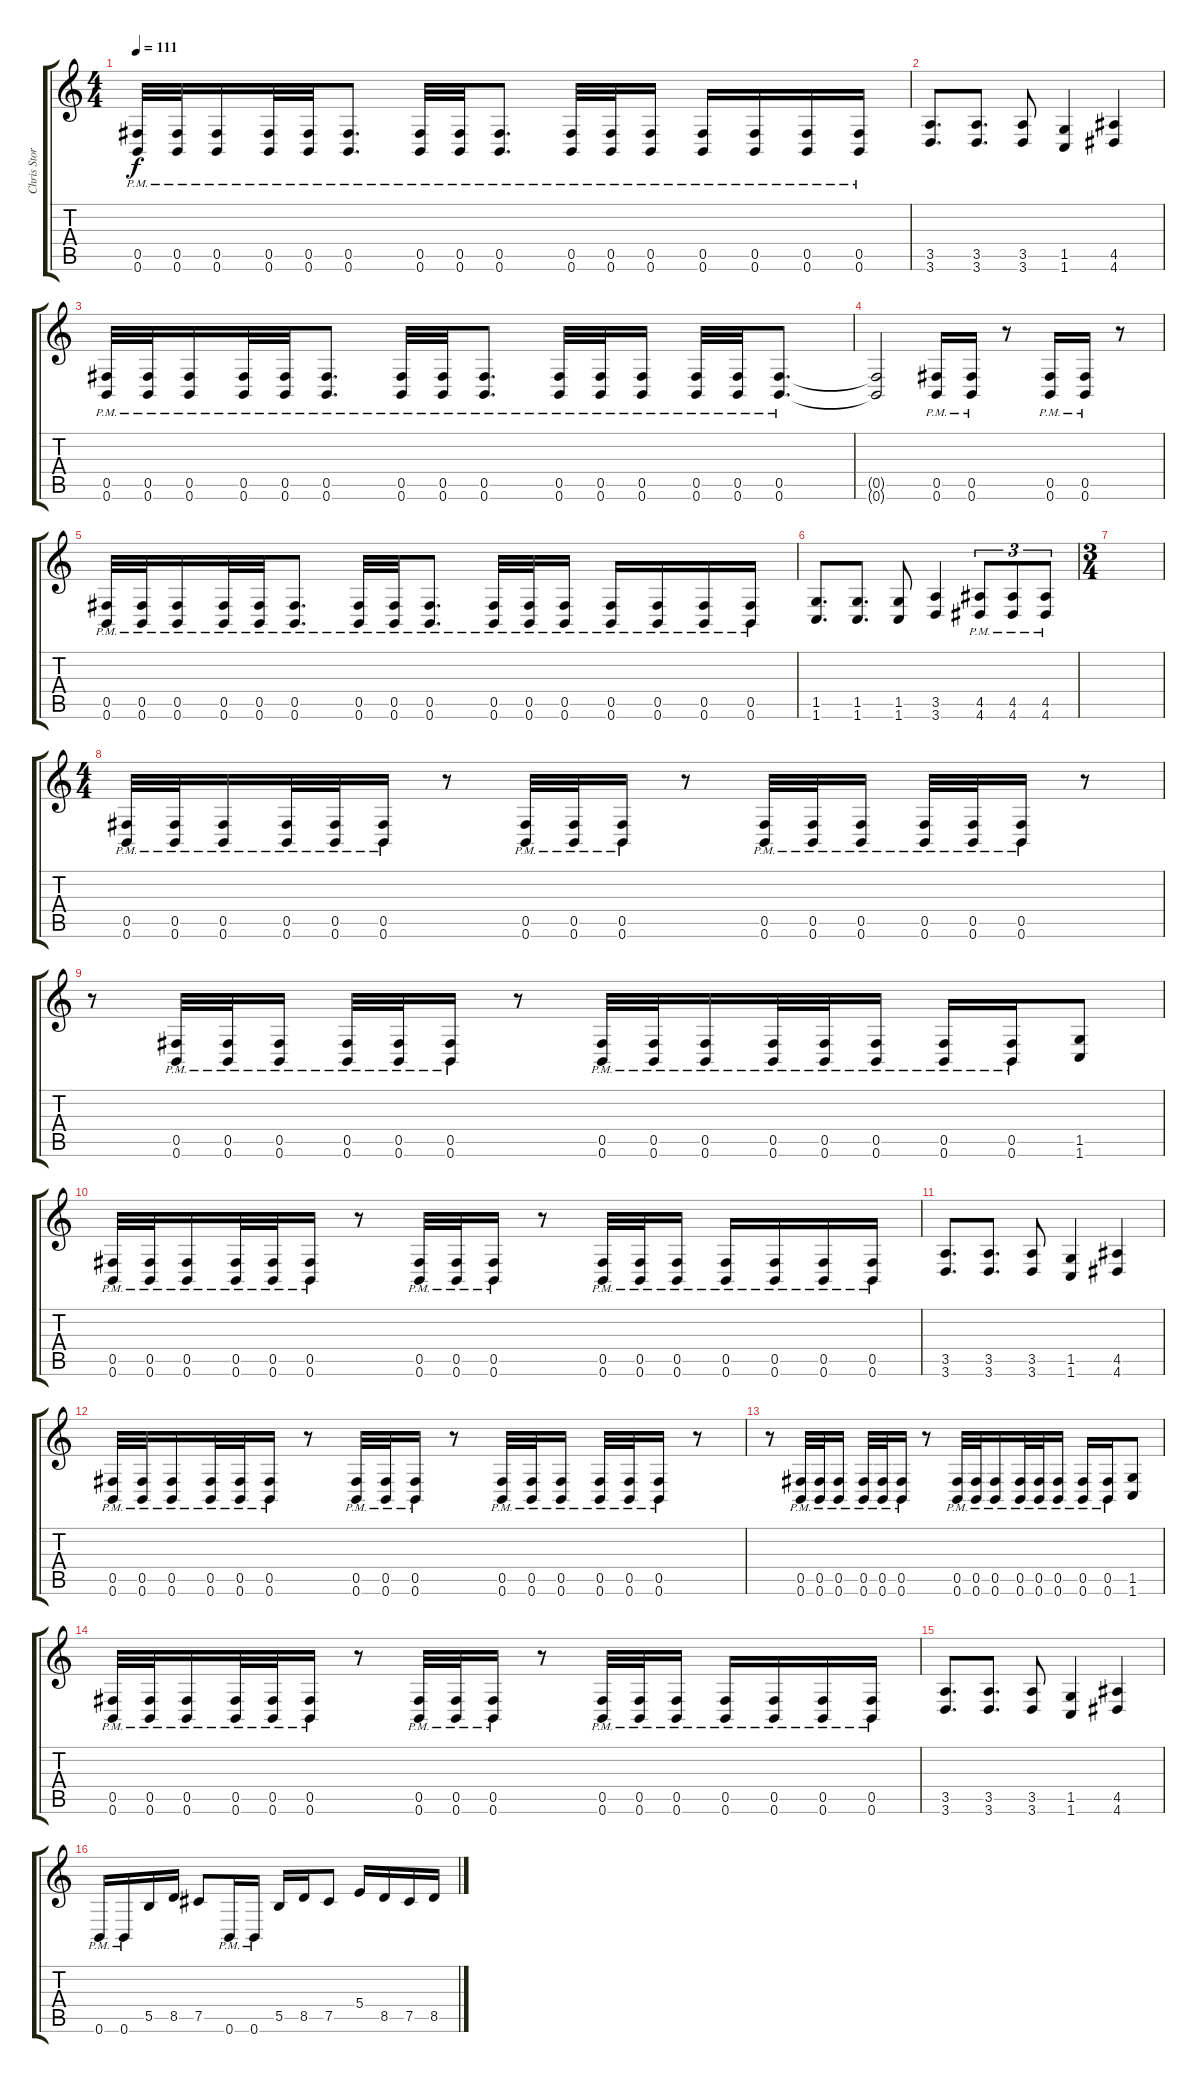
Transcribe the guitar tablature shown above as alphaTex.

\track ("Chris Storey (Guitar)" "Chris Stor") {instrument distortionguitar}
\staff {score tabs}
\tuning (Db4 Ab3 E3 B2 Gb2 B1) {hide}
\ts (4 4)
\tempo 111
\clef g2
\ks c
(0.5{pm} 0.6{pm}).32{dy f} (0.5{pm} 0.6{pm}).32 (0.5{pm} 0.6{pm}).16 (0.5{pm} 0.6{pm}).32 (0.5{pm} 0.6{pm}).32 (0.5{pm} 0.6{pm}).8{d} (0.5{pm} 0.6{pm}).32 (0.5{pm} 0.6{pm}).32 (0.5{pm} 0.6{pm}).8{d} (0.5{pm} 0.6{pm}).32 (0.5{pm} 0.6{pm}).32 (0.5{pm} 0.6{pm}).16 (0.5{pm} 0.6{pm}).16 (0.5{pm} 0.6{pm}).16 (0.5{pm} 0.6{pm}).16 (0.5{pm} 0.6{pm}).16 |
(3.5 3.6).8{d} (3.5 3.6).8{d} (3.5 3.6).8 (1.5 1.6).4 (4.5 4.6).4 |
(0.5{pm} 0.6{pm}).32 (0.5{pm} 0.6{pm}).32 (0.5{pm} 0.6{pm}).16 (0.5{pm} 0.6{pm}).32 (0.5{pm} 0.6{pm}).32 (0.5{pm} 0.6{pm}).8{d} (0.5{pm} 0.6{pm}).32 (0.5{pm} 0.6{pm}).32 (0.5{pm} 0.6{pm}).8{d} (0.5{pm} 0.6{pm}).32 (0.5{pm} 0.6{pm}).32 (0.5{pm} 0.6{pm}).16 (0.5{pm} 0.6{pm}).32 (0.5{pm} 0.6{pm}).32 (0.5{pm} 0.6{pm}).8{d} |
(0.5{t} 0.6{t}).2 (0.5{pm} 0.6{pm}).16 (0.5{pm} 0.6{pm}).16 r.8 (0.5{pm} 0.6{pm}).16 (0.5{pm} 0.6{pm}).16 r.8 |
(0.5{pm} 0.6{pm}).32 (0.5{pm} 0.6{pm}).32 (0.5{pm} 0.6{pm}).16 (0.5{pm} 0.6{pm}).32 (0.5{pm} 0.6{pm}).32 (0.5{pm} 0.6{pm}).8{d} (0.5{pm} 0.6{pm}).32 (0.5{pm} 0.6{pm}).32 (0.5{pm} 0.6{pm}).8{d} (0.5{pm} 0.6{pm}).32 (0.5{pm} 0.6{pm}).32 (0.5{pm} 0.6{pm}).16 (0.5{pm} 0.6{pm}).16 (0.5{pm} 0.6{pm}).16 (0.5{pm} 0.6{pm}).16 (0.5{pm} 0.6{pm}).16 |
(1.5 1.6).8{d} (1.5 1.6).8{d} (1.5 1.6).8 (3.5 3.6).4 (4.5{pm} 4.6{pm}).8{tu (3 2)} (4.5{pm} 4.6{pm}).8{tu (3 2)} (4.5{pm} 4.6{pm}).8{tu (3 2)} |
\ts (3 4)
|
\ts (4 4)
(0.5{pm} 0.6{pm}).32 (0.5{pm} 0.6{pm}).32 (0.5{pm} 0.6{pm}).16 (0.5{pm} 0.6{pm}).32 (0.5{pm} 0.6{pm}).32 (0.5{pm} 0.6{pm}).16 r.8 (0.5{pm} 0.6{pm}).32 (0.5{pm} 0.6{pm}).32 (0.5{pm} 0.6{pm}).16 r.8 (0.5{pm} 0.6{pm}).32 (0.5{pm} 0.6{pm}).32 (0.5{pm} 0.6{pm}).16 (0.5{pm} 0.6{pm}).32 (0.5{pm} 0.6{pm}).32 (0.5{pm} 0.6{pm}).16 r.8 |
r.8 (0.5{pm} 0.6{pm}).32 (0.5{pm} 0.6{pm}).32 (0.5{pm} 0.6{pm}).16 (0.5{pm} 0.6{pm}).32 (0.5{pm} 0.6{pm}).32 (0.5{pm} 0.6{pm}).16 r.8 (0.5{pm} 0.6{pm}).32 (0.5{pm} 0.6{pm}).32 (0.5{pm} 0.6{pm}).16 (0.5{pm} 0.6{pm}).32 (0.5{pm} 0.6{pm}).32 (0.5{pm} 0.6{pm}).16 (0.5{pm} 0.6{pm}).16 (0.5{pm} 0.6{pm}).16 (1.5 1.6).8 |
(0.5{pm} 0.6{pm}).32 (0.5{pm} 0.6{pm}).32 (0.5{pm} 0.6{pm}).16 (0.5{pm} 0.6{pm}).32 (0.5{pm} 0.6{pm}).32 (0.5{pm} 0.6{pm}).16 r.8 (0.5{pm} 0.6{pm}).32 (0.5{pm} 0.6{pm}).32 (0.5{pm} 0.6{pm}).16 r.8 (0.5{pm} 0.6{pm}).32 (0.5{pm} 0.6{pm}).32 (0.5{pm} 0.6{pm}).16 (0.5{pm} 0.6{pm}).16 (0.5{pm} 0.6{pm}).16 (0.5{pm} 0.6{pm}).16 (0.5{pm} 0.6{pm}).16 |
(3.5 3.6).8{d} (3.5 3.6).8{d} (3.5 3.6).8 (1.5 1.6).4 (4.5 4.6).4 |
(0.5{pm} 0.6{pm}).32 (0.5{pm} 0.6{pm}).32 (0.5{pm} 0.6{pm}).16 (0.5{pm} 0.6{pm}).32 (0.5{pm} 0.6{pm}).32 (0.5{pm} 0.6{pm}).16 r.8 (0.5{pm} 0.6{pm}).32 (0.5{pm} 0.6{pm}).32 (0.5{pm} 0.6{pm}).16 r.8 (0.5{pm} 0.6{pm}).32 (0.5{pm} 0.6{pm}).32 (0.5{pm} 0.6{pm}).16 (0.5{pm} 0.6{pm}).32 (0.5{pm} 0.6{pm}).32 (0.5{pm} 0.6{pm}).16 r.8 |
r.8 (0.5{pm} 0.6{pm}).32 (0.5{pm} 0.6{pm}).32 (0.5{pm} 0.6{pm}).16 (0.5{pm} 0.6{pm}).32 (0.5{pm} 0.6{pm}).32 (0.5{pm} 0.6{pm}).16 r.8 (0.5{pm} 0.6{pm}).32 (0.5{pm} 0.6{pm}).32 (0.5{pm} 0.6{pm}).16 (0.5{pm} 0.6{pm}).32 (0.5{pm} 0.6{pm}).32 (0.5{pm} 0.6{pm}).16 (0.5{pm} 0.6{pm}).16 (0.5{pm} 0.6{pm}).16 (1.5 1.6).8 |
(0.5{pm} 0.6{pm}).32 (0.5{pm} 0.6{pm}).32 (0.5{pm} 0.6{pm}).16 (0.5{pm} 0.6{pm}).32 (0.5{pm} 0.6{pm}).32 (0.5{pm} 0.6{pm}).16 r.8 (0.5{pm} 0.6{pm}).32 (0.5{pm} 0.6{pm}).32 (0.5{pm} 0.6{pm}).16 r.8 (0.5{pm} 0.6{pm}).32 (0.5{pm} 0.6{pm}).32 (0.5{pm} 0.6{pm}).16 (0.5{pm} 0.6{pm}).16 (0.5{pm} 0.6{pm}).16 (0.5{pm} 0.6{pm}).16 (0.5{pm} 0.6{pm}).16 |
(3.5 3.6).8{d} (3.5 3.6).8{d} (3.5 3.6).8 (1.5 1.6).4 (4.5 4.6).4 |
0.6{pm}.16 0.6{pm}.16 5.5.16 8.5.16 7.5.8 0.6{pm}.16 0.6{pm}.16 5.5.16 8.5.16 7.5.8 5.4.16 8.5.16 7.5.16 8.5.16
